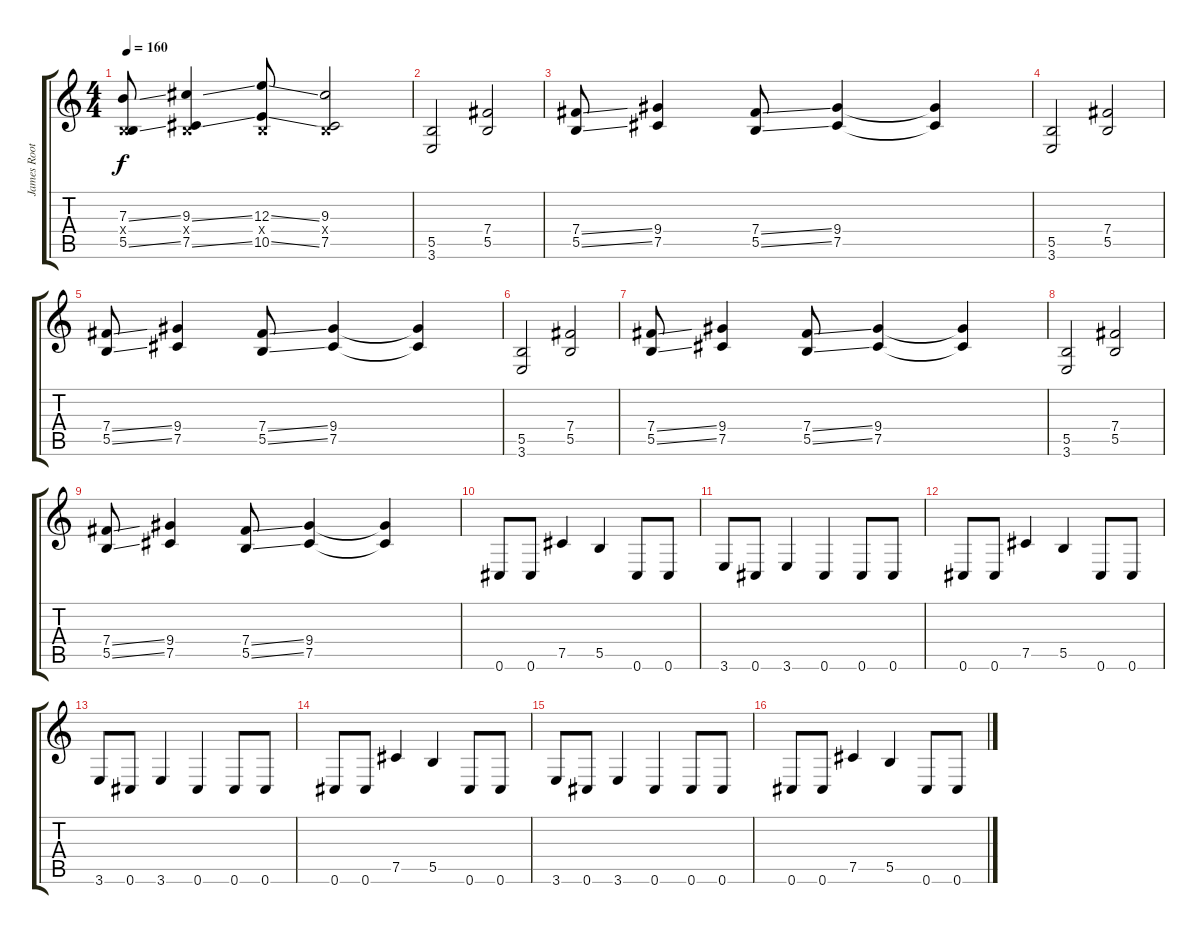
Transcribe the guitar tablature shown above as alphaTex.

\track ("James Root" "James Root") {instrument distortionguitar}
\staff {score tabs}
\tuning (C4 Ab3 E3 B2 Gb2 Db2) {hide}
\ts (4 4)
\tempo 160
\clef g2
\ks c
(7.3{ss} 0.4{x} 5.5{ss}).8{dy f} (9.3{ss} 0.4{x} 7.5{ss}).4 (12.3{ss} 0.4{x} 10.5{ss}).8 (9.3 0.4{x} 7.5).2 |
(5.5 3.6).2 (7.4 5.5).2 |
(7.4{ss} 5.5{ss}).8 (9.4 7.5).4 (7.4{ss} 5.5{ss}).8 (9.4 7.5).4 (9.4{t} 7.5{t}).4 |
(5.5 3.6).2 (7.4 5.5).2 |
(7.4{ss} 5.5{ss}).8 (9.4 7.5).4 (7.4{ss} 5.5{ss}).8 (9.4 7.5).4 (9.4{t} 7.5{t}).4 |
(5.5 3.6).2 (7.4 5.5).2 |
(7.4{ss} 5.5{ss}).8 (9.4 7.5).4 (7.4{ss} 5.5{ss}).8 (9.4 7.5).4 (9.4{t} 7.5{t}).4 |
(5.5 3.6).2 (7.4 5.5).2 |
(7.4{ss} 5.5{ss}).8 (9.4 7.5).4 (7.4{ss} 5.5{ss}).8 (9.4 7.5).4 (9.4{t} 7.5{t}).4 |
0.6.8 0.6.8 7.5.4 5.5.4 0.6.8 0.6.8 |
3.6.8 0.6.8 3.6.4 0.6.4 0.6.8 0.6.8 |
0.6.8 0.6.8 7.5.4 5.5.4 0.6.8 0.6.8 |
3.6.8 0.6.8 3.6.4 0.6.4 0.6.8 0.6.8 |
0.6.8 0.6.8 7.5.4 5.5.4 0.6.8 0.6.8 |
3.6.8 0.6.8 3.6.4 0.6.4 0.6.8 0.6.8 |
0.6.8 0.6.8 7.5.4 5.5.4 0.6.8 0.6.8
